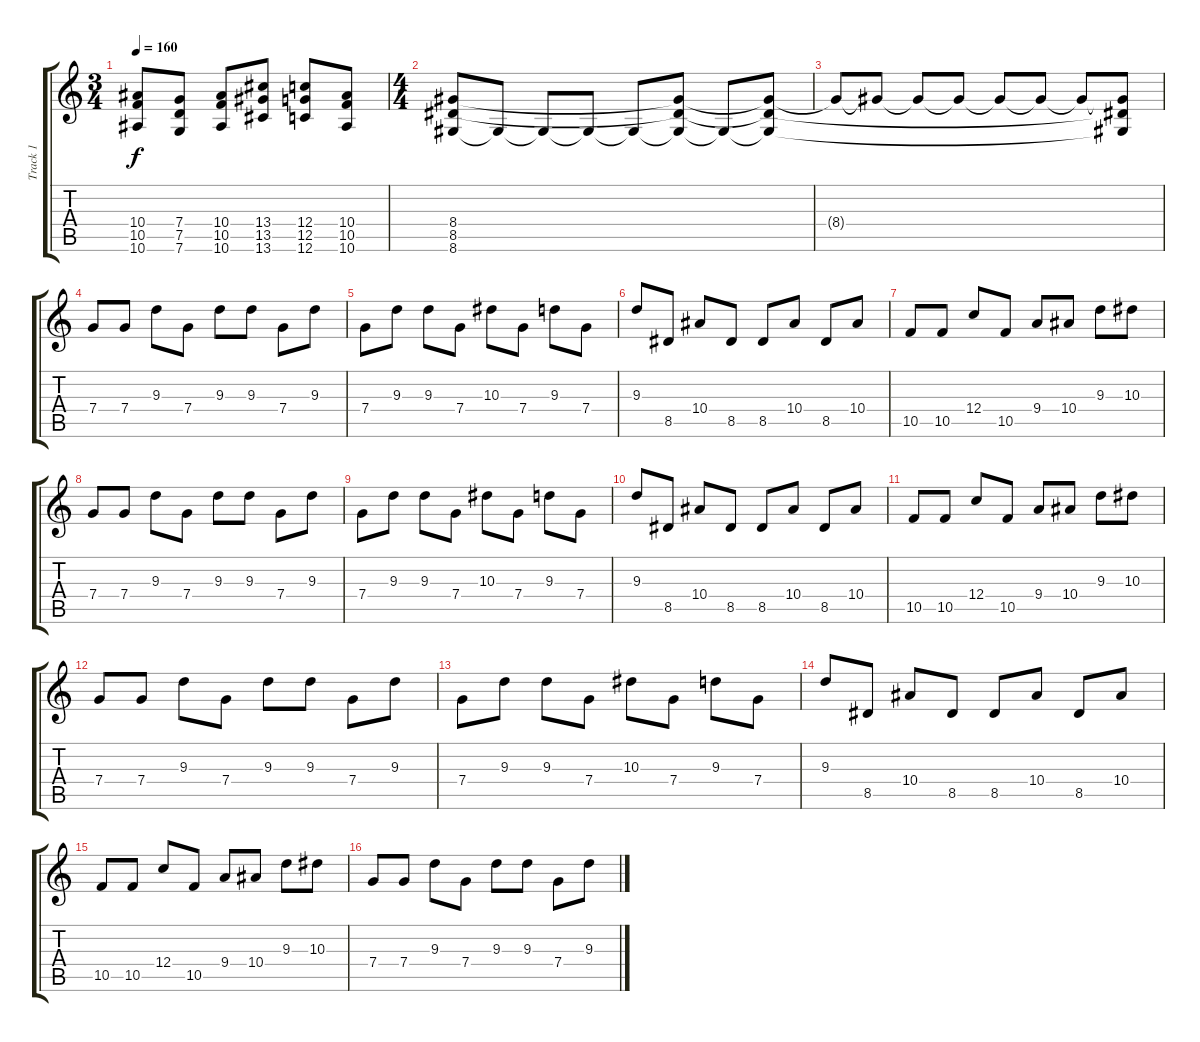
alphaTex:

\track ("Track 1" "Track 1") {instrument acousticguitarnylon}
\staff {score tabs}
\tuning (D4 A3 F3 C3 G2 C2) {hide}
\ts (3 4)
\tempo 160
\clef g2
\ks c
(10.4 10.5 10.6).8{dy f} (7.4 7.5 7.6).8 (10.4 10.5 10.6).8 (13.4 13.5 13.6).8 (12.4 12.5 12.6).8 (10.4 10.5 10.6).8 |
\ts (4 4)
(8.4 8.5 8.6).8 8.6{t}.8 8.6{t}.8 8.6{t}.8 8.6{t}.8 (8.4{t} 8.5{t} 8.6{t}).8 8.6{t}.8 (8.4{t} 8.5{t} 8.6{t}).8 |
8.4{t}.8 8.4{t}.8 8.4{t}.8 8.4{t}.8 8.4{t}.8 8.4{t}.8 8.4{t}.8 (8.4{t} 8.5{t} 8.6{t}).8 |
7.4.8{instrument electricguitarclean} 7.4.8 9.3.8 7.4.8 9.3.8 9.3.8 7.4.8 9.3.8 |
7.4.8 9.3.8 9.3.8 7.4.8 10.3.8 7.4.8 9.3.8 7.4.8 |
9.3.8 8.5.8 10.4.8 8.5.8 8.5.8 10.4.8 8.5.8 10.4.8 |
10.5.8 10.5.8 12.4.8 10.5.8 9.4.8 10.4.8 9.3.8 10.3.8 |
7.4.8 7.4.8 9.3.8 7.4.8 9.3.8 9.3.8 7.4.8 9.3.8 |
7.4.8 9.3.8 9.3.8 7.4.8 10.3.8 7.4.8 9.3.8 7.4.8 |
9.3.8 8.5.8 10.4.8 8.5.8 8.5.8 10.4.8 8.5.8 10.4.8 |
10.5.8 10.5.8 12.4.8 10.5.8 9.4.8 10.4.8 9.3.8 10.3.8 |
7.4.8 7.4.8 9.3.8 7.4.8 9.3.8 9.3.8 7.4.8 9.3.8 |
7.4.8 9.3.8 9.3.8 7.4.8 10.3.8 7.4.8 9.3.8 7.4.8 |
9.3.8 8.5.8 10.4.8 8.5.8 8.5.8 10.4.8 8.5.8 10.4.8 |
10.5.8 10.5.8 12.4.8 10.5.8 9.4.8 10.4.8 9.3.8 10.3.8 |
7.4.8 7.4.8 9.3.8 7.4.8 9.3.8 9.3.8 7.4.8 9.3.8
